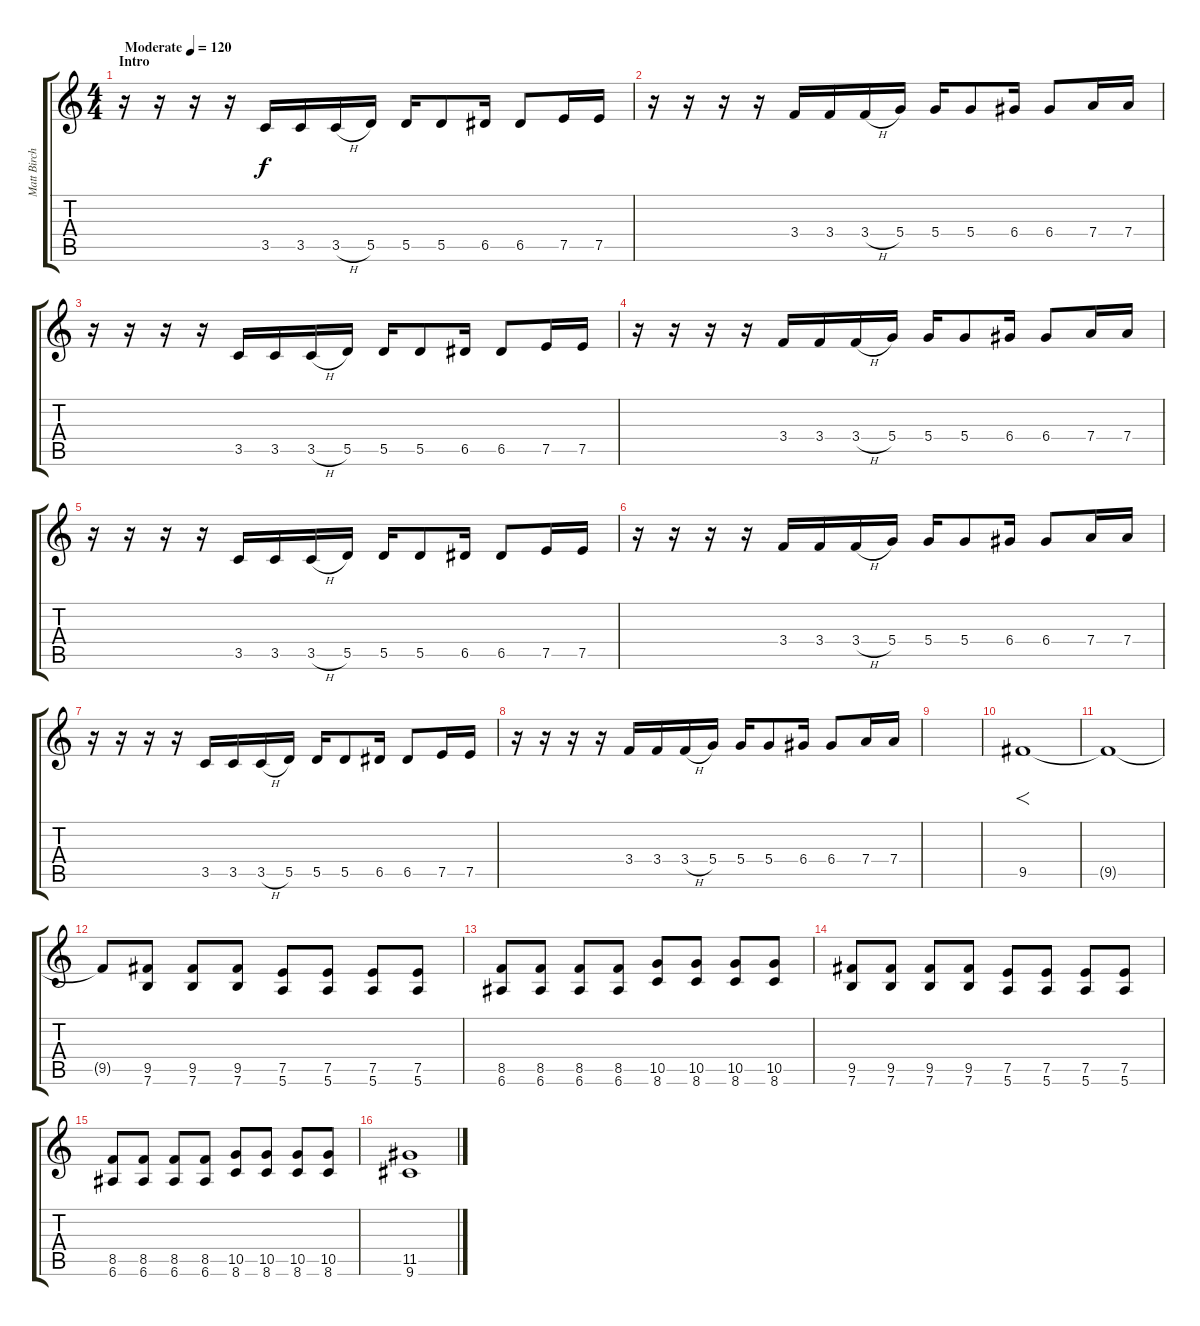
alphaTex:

\track ("Matt Birch" "Matt Birch") {instrument distortionguitar}
\staff {score tabs}
\tuning (E4 B3 G3 D3 A2 E2) {hide}
\ts (4 4)
\section ("" "Intro")
\tempo (120 "Moderate")
\clef g2
\ks c
r.16{dy f instrument distortionguitar} r.16 r.16 r.16 3.5.16 3.5.16 3.5{h}.16 5.5.16 5.5.16 5.5.8 6.5.16 6.5.8 7.5.16 7.5.16 |
r.16 r.16 r.16 r.16 3.4.16 3.4.16 3.4{h}.16 5.4.16 5.4.16 5.4.8 6.4.16 6.4.8 7.4.16 7.4.16 |
r.16 r.16 r.16 r.16 3.5.16 3.5.16 3.5{h}.16 5.5.16 5.5.16 5.5.8 6.5.16 6.5.8 7.5.16 7.5.16 |
r.16 r.16 r.16 r.16 3.4.16 3.4.16 3.4{h}.16 5.4.16 5.4.16 5.4.8 6.4.16 6.4.8 7.4.16 7.4.16 |
r.16 r.16 r.16 r.16 3.5.16 3.5.16 3.5{h}.16 5.5.16 5.5.16 5.5.8 6.5.16 6.5.8 7.5.16 7.5.16 |
r.16 r.16 r.16 r.16 3.4.16 3.4.16 3.4{h}.16 5.4.16 5.4.16 5.4.8 6.4.16 6.4.8 7.4.16 7.4.16 |
r.16 r.16 r.16 r.16 3.5.16 3.5.16 3.5{h}.16 5.5.16 5.5.16 5.5.8 6.5.16 6.5.8 7.5.16 7.5.16 |
r.16 r.16 r.16 r.16 3.4.16 3.4.16 3.4{h}.16 5.4.16 5.4.16 5.4.8 6.4.16 6.4.8 7.4.16 7.4.16 |
|
9.5.1{f} |
9.5{t}.1 |
9.5{t}.8 (9.5 7.6).8 (9.5 7.6).8 (9.5 7.6).8 (7.5 5.6).8 (7.5 5.6).8 (7.5 5.6).8 (7.5 5.6).8 |
(8.5 6.6).8 (8.5 6.6).8 (8.5 6.6).8 (8.5 6.6).8 (10.5 8.6).8 (10.5 8.6).8 (10.5 8.6).8 (10.5 8.6).8 |
(9.5 7.6).8 (9.5 7.6).8 (9.5 7.6).8 (9.5 7.6).8 (7.5 5.6).8 (7.5 5.6).8 (7.5 5.6).8 (7.5 5.6).8 |
(8.5 6.6).8 (8.5 6.6).8 (8.5 6.6).8 (8.5 6.6).8 (10.5 8.6).8 (10.5 8.6).8 (10.5 8.6).8 (10.5 8.6).8 |
(11.5 9.6).1
